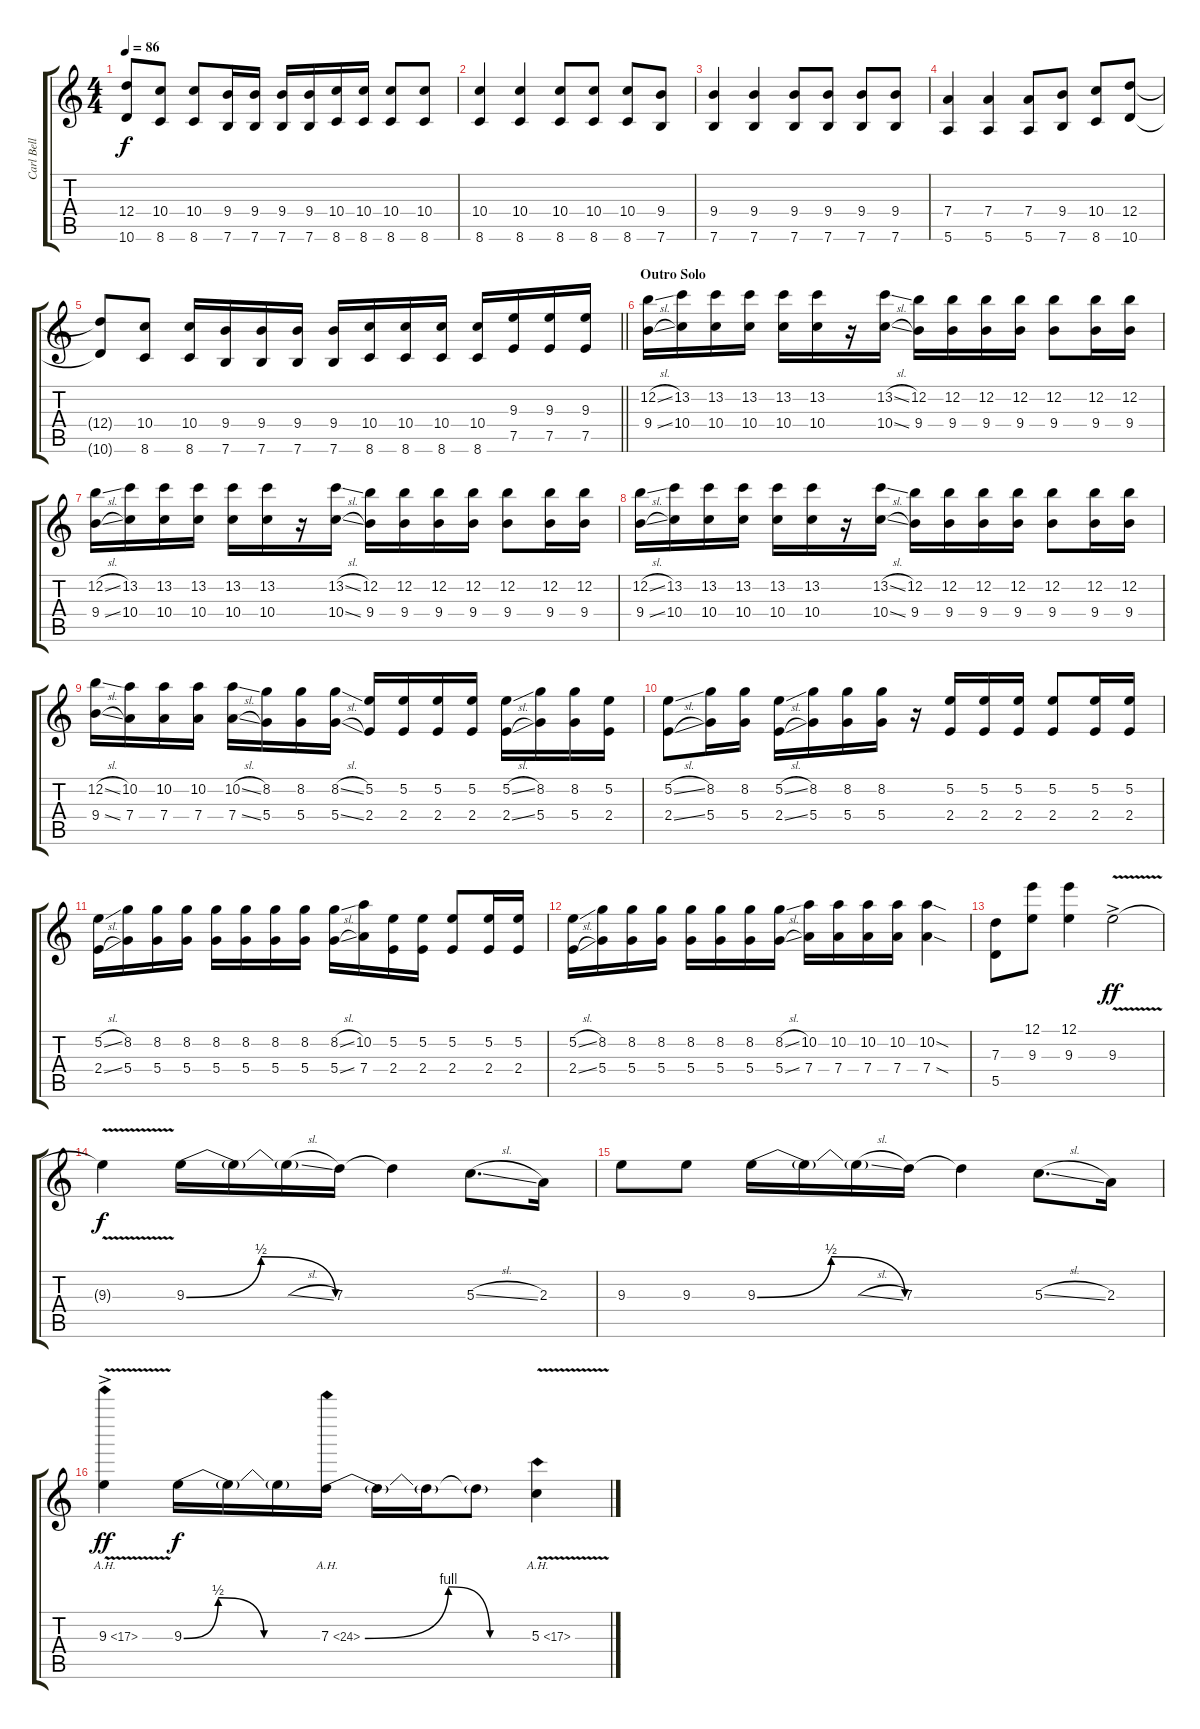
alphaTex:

\track ("Carl Bell (Lead Guitar)" "Carl Bell ") {instrument distortionguitar}
\staff {score tabs}
\tuning (E4 B3 G3 D3 A2 E2) {hide}
\ts (4 4)
\tempo 86
\clef g2
\ks c
(12.4{t} 10.6{t}).8{dy f} (10.4 8.6).8 (10.4 8.6).8 (9.4 7.6).16 (9.4 7.6).16 (9.4 7.6).16 (9.4 7.6).16 (10.4 8.6).16 (10.4 8.6).16 (10.4 8.6).8 (10.4 8.6).8 |
(10.4 8.6).4 (10.4 8.6).4 (10.4 8.6).8 (10.4 8.6).8 (10.4 8.6).8 (9.4 7.6).8 |
(9.4 7.6).4 (9.4 7.6).4 (9.4 7.6).8 (9.4 7.6).8 (9.4 7.6).8 (9.4 7.6).8 |
(7.4 5.6).4 (7.4 5.6).4 (7.4 5.6).8 (9.4 7.6).8 (10.4 8.6).8 (12.4 10.6).8 |
\barLineRight lightlight
(12.4{t} 10.6{t}).8 (10.4 8.6).8 (10.4 8.6).16 (9.4 7.6).16 (9.4 7.6).16 (9.4 7.6).16 (9.4 7.6).16 (10.4 8.6).16 (10.4 8.6).16 (10.4 8.6).16 (10.4 8.6).16 (9.3 7.5).16 (9.3 7.5).16 (9.3 7.5).16 |
\section ("" "Outro Solo")
(12.2{sl} 9.4{sl}).16 (13.2 10.4).16 (13.2 10.4).16 (13.2 10.4).16 (13.2 10.4).16 (13.2 10.4).16 r.16 (13.2{sl} 10.4{sl}).16 (12.2 9.4).16 (12.2 9.4).16 (12.2 9.4).16 (12.2 9.4).16 (12.2 9.4).8 (12.2 9.4).16 (12.2 9.4).16 |
(12.2{sl} 9.4{sl}).16 (13.2 10.4).16 (13.2 10.4).16 (13.2 10.4).16 (13.2 10.4).16 (13.2 10.4).16 r.16 (13.2{sl} 10.4{sl}).16 (12.2 9.4).16 (12.2 9.4).16 (12.2 9.4).16 (12.2 9.4).16 (12.2 9.4).8 (12.2 9.4).16 (12.2 9.4).16 |
(12.2{sl} 9.4{sl}).16 (13.2 10.4).16 (13.2 10.4).16 (13.2 10.4).16 (13.2 10.4).16 (13.2 10.4).16 r.16 (13.2{sl} 10.4{sl}).16 (12.2 9.4).16 (12.2 9.4).16 (12.2 9.4).16 (12.2 9.4).16 (12.2 9.4).8 (12.2 9.4).16 (12.2 9.4).16 |
(12.2{sl} 9.4{sl}).16 (10.2 7.4).16 (10.2 7.4).16 (10.2 7.4).16 (10.2{sl} 7.4{sl}).16 (8.2 5.4).16 (8.2 5.4).16 (8.2{sl} 5.4{sl}).16 (5.2 2.4).16 (5.2 2.4).16 (5.2 2.4).16 (5.2 2.4).16 (5.2{sl} 2.4{sl}).16 (8.2 5.4).16 (8.2 5.4).16 (5.2 2.4).16 |
(5.2{sl} 2.4{sl}).8 (8.2 5.4).16 (8.2 5.4).16 (5.2{sl} 2.4{sl}).16 (8.2 5.4).16 (8.2 5.4).16 (8.2 5.4).16 r.16 (5.2 2.4).16 (5.2 2.4).16 (5.2 2.4).16 (5.2 2.4).8 (5.2 2.4).16 (5.2 2.4).16 |
(5.2{sl} 2.4{sl}).16 (8.2 5.4).16 (8.2 5.4).16 (8.2 5.4).16 (8.2 5.4).16 (8.2 5.4).16 (8.2 5.4).16 (8.2 5.4).16 (8.2{sl} 5.4{sl}).16 (10.2 7.4).16 (5.2 2.4).16 (5.2 2.4).16 (5.2 2.4).8 (5.2 2.4).16 (5.2 2.4).16 |
(5.2{sl} 2.4{sl}).16 (8.2 5.4).16 (8.2 5.4).16 (8.2 5.4).16 (8.2 5.4).16 (8.2 5.4).16 (8.2 5.4).16 (8.2{sl} 5.4{sl}).16 (10.2 7.4).16 (10.2 7.4).16 (10.2 7.4).16 (10.2 7.4).16 (10.2{sod} 7.4{sod}).4 |
(7.3 5.5).8{volume 16} (12.1 9.3).8 (12.1 9.3).4 9.3{v ac}.2{dy ff} |
9.3{t}.4{dy f} 9.3{be (bendrelease 0 0 25 2 25 2 60 0)}.16 9.3{t}.16 9.3{sl t}.16 7.3.16 7.3{t}.4 5.3{sl}.8{d} 2.3.16 |
9.3.8 9.3.8 9.3{be (bendrelease 0 0 25 2 25 2 60 0)}.16 9.3{t}.16 9.3{sl t}.16 7.3.16 7.3{t}.4 5.3{sl}.8{d} 2.3.16 |
9.3{ah 8 v ac}.4{dy ff} 9.3{be (custom 0 0 15 2 35 0 60 0)}.16{dy f} 9.3{t}.16 9.3{t}.16 7.3{be (custom 0 0 30 4 45 0 60 0) ah 17}.16 7.3{t}.16 7.3{t}.16 7.3{t}.8 5.3{ah 12 v}.4
